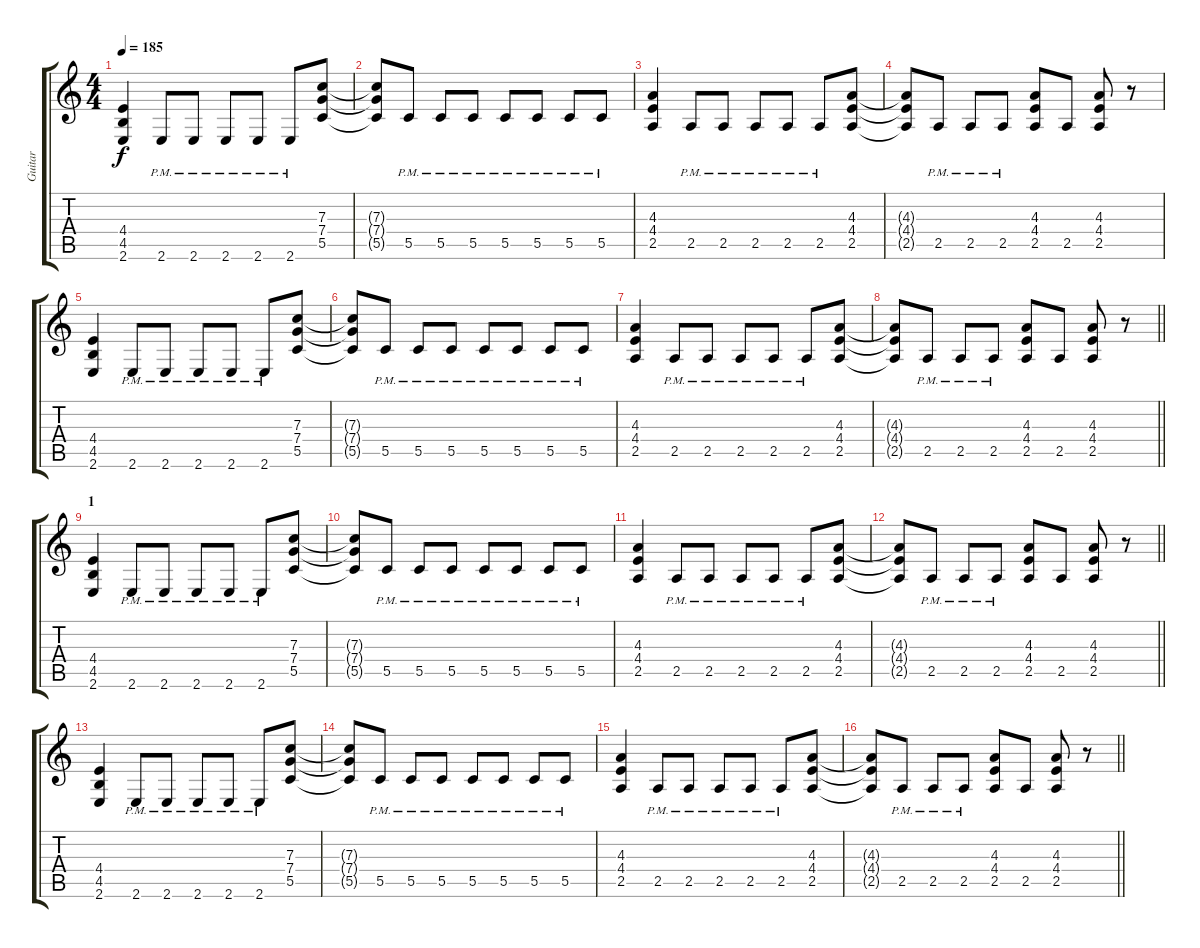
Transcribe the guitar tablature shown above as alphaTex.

\track ("Guitar" "Guitar") {instrument overdrivenguitar}
\staff {score tabs}
\tuning (D4 A3 F3 C3 G2 D2) {hide}
\ts (4 4)
\tempo 185
\clef g2
\ks c
(4.4 4.5 2.6).4{dy f} 2.6{pm}.8 2.6{pm}.8 2.6{pm}.8 2.6{pm}.8 2.6{pm}.8 (7.3 7.4 5.5).8 |
(7.3{t} 7.4{t} 5.5{t}).8 5.5{pm}.8 5.5{pm}.8 5.5{pm}.8 5.5{pm}.8 5.5{pm}.8 5.5{pm}.8 5.5{pm}.8 |
(4.3 4.4 2.5).4 2.5{pm}.8 2.5{pm}.8 2.5{pm}.8 2.5{pm}.8 2.5{pm}.8 (4.3 4.4 2.5).8 |
(4.3{t} 4.4{t} 2.5{t}).8 2.5{pm}.8 2.5{pm}.8 2.5{pm}.8 (4.3 4.4 2.5).8 2.5.8 (4.3 4.4 2.5).8 r.8 |
(4.4 4.5 2.6).4 2.6{pm}.8 2.6{pm}.8 2.6{pm}.8 2.6{pm}.8 2.6{pm}.8 (7.3 7.4 5.5).8 |
(7.3{t} 7.4{t} 5.5{t}).8 5.5{pm}.8 5.5{pm}.8 5.5{pm}.8 5.5{pm}.8 5.5{pm}.8 5.5{pm}.8 5.5{pm}.8 |
(4.3 4.4 2.5).4 2.5{pm}.8 2.5{pm}.8 2.5{pm}.8 2.5{pm}.8 2.5{pm}.8 (4.3 4.4 2.5).8 |
\barLineRight lightlight
(4.3{t} 4.4{t} 2.5{t}).8 2.5{pm}.8 2.5{pm}.8 2.5{pm}.8 (4.3 4.4 2.5).8 2.5.8 (4.3 4.4 2.5).8 r.8 |
\section ("" "1")
(4.4 4.5 2.6).4 2.6{pm}.8 2.6{pm}.8 2.6{pm}.8 2.6{pm}.8 2.6{pm}.8 (7.3 7.4 5.5).8 |
(7.3{t} 7.4{t} 5.5{t}).8 5.5{pm}.8 5.5{pm}.8 5.5{pm}.8 5.5{pm}.8 5.5{pm}.8 5.5{pm}.8 5.5{pm}.8 |
(4.3 4.4 2.5).4 2.5{pm}.8 2.5{pm}.8 2.5{pm}.8 2.5{pm}.8 2.5{pm}.8 (4.3 4.4 2.5).8 |
\barLineRight lightlight
(4.3{t} 4.4{t} 2.5{t}).8 2.5{pm}.8 2.5{pm}.8 2.5{pm}.8 (4.3 4.4 2.5).8 2.5.8 (4.3 4.4 2.5).8 r.8 |
\section ("" "")
(4.4 4.5 2.6).4 2.6{pm}.8 2.6{pm}.8 2.6{pm}.8 2.6{pm}.8 2.6{pm}.8 (7.3 7.4 5.5).8 |
(7.3{t} 7.4{t} 5.5{t}).8 5.5{pm}.8 5.5{pm}.8 5.5{pm}.8 5.5{pm}.8 5.5{pm}.8 5.5{pm}.8 5.5{pm}.8 |
(4.3 4.4 2.5).4 2.5{pm}.8 2.5{pm}.8 2.5{pm}.8 2.5{pm}.8 2.5{pm}.8 (4.3 4.4 2.5).8 |
\barLineRight lightlight
(4.3{t} 4.4{t} 2.5{t}).8 2.5{pm}.8 2.5{pm}.8 2.5{pm}.8 (4.3 4.4 2.5).8 2.5.8 (4.3 4.4 2.5).8 r.8
